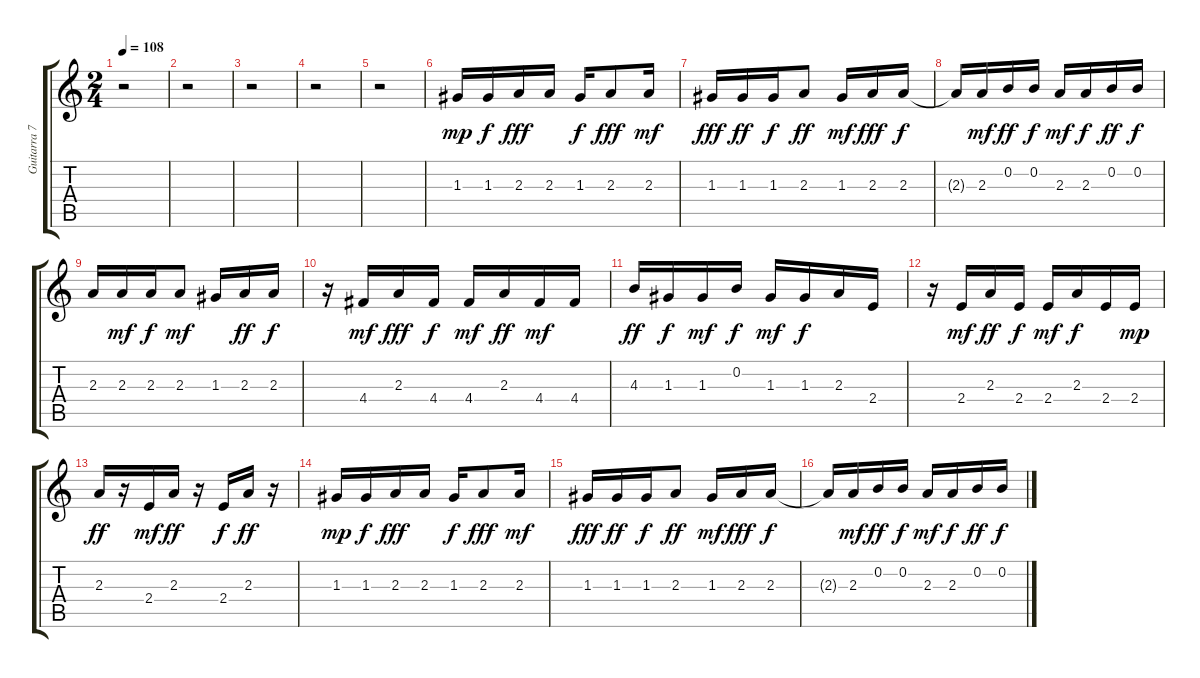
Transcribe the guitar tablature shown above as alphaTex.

\track ("Guitarra 7" "Guitarra 7") {instrument electricguitarmuted}
\staff {score tabs}
\tuning (E4 B3 G3 D3 A2 E2) {hide}
\ts (2 4)
\tempo 108
\clef g2
\ks c
r.2{dy mp} |
r.2 |
r.2 |
r.2 |
r.2 |
1.3.16 1.3.16{dy f} 2.3.16{dy fff} 2.3.16 1.3.16{dy f} 2.3.8{dy fff} 2.3.16{dy mf} |
1.3.16{dy fff} 1.3.16{dy ff} 1.3.16{dy f} 2.3.8{dy ff} 1.3.16{dy mf} 2.3.16{dy fff} 2.3.16{dy f} |
2.3{t}.16 2.3.16{dy mf} 0.2.16{dy ff} 0.2.16{dy f} 2.3.16{dy mf} 2.3.16{dy f} 0.2.16{dy ff} 0.2.16{dy f} |
2.3.16 2.3.16{dy mf} 2.3.16{dy f} 2.3.8{dy mf} 1.3.16 2.3.16{dy ff} 2.3.16{dy f} |
r.16 4.4.16{dy mf} 2.3.16{dy fff} 4.4.16{dy f} 4.4.16{dy mf} 2.3.16{dy ff} 4.4.16{dy mf} 4.4.16 |
4.3.16{dy ff} 1.3.16{dy f} 1.3.16{dy mf} 0.2.16{dy f} 1.3.16{dy mf} 1.3.16{dy f} 2.3.16 2.4.16 |
r.16 2.4.16{dy mf} 2.3.16{dy ff} 2.4.16{dy f} 2.4.16{dy mf} 2.3.16{dy f} 2.4.16 2.4.16{dy mp} |
2.3.16{dy ff} r.16 2.4.16{dy mf} 2.3.16{dy ff} r.16 2.4.16{dy f} 2.3.16{dy ff} r.16 |
1.3.16{dy mp} 1.3.16{dy f} 2.3.16{dy fff} 2.3.16 1.3.16{dy f} 2.3.8{dy fff} 2.3.16{dy mf} |
1.3.16{dy fff} 1.3.16{dy ff} 1.3.16{dy f} 2.3.8{dy ff} 1.3.16{dy mf} 2.3.16{dy fff} 2.3.16{dy f} |
2.3{t}.16 2.3.16{dy mf} 0.2.16{dy ff} 0.2.16{dy f} 2.3.16{dy mf} 2.3.16{dy f} 0.2.16{dy ff} 0.2.16{dy f}
